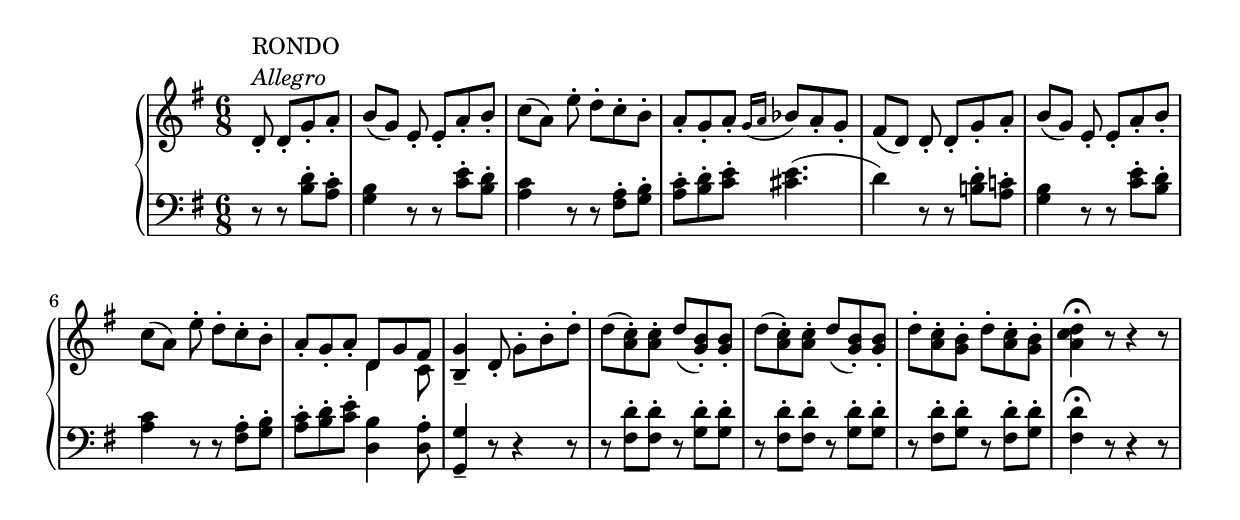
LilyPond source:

%% DO NOT EDIT this file manually; it is automatically
%% generated from LSR http://lsr.dsi.unimi.it
%% Make any changes in LSR itself, or in Documentation/snippets/new/ ,
%% and then run scripts/auxiliar/makelsr.py
%%
%% This file is in the public domain.
\version "2.17.25"

\header {
  lsrtags = "headword"

  texidoc = "
Expressive headword

"
  doctitle = "Expressive headword"
} % begin verbatim

\include "english.ly"

% NR 1.3 Expressive marks

% L. v. Beethoven, Op. 49 no. 1
% Piano sonata 19 - "Leichte Sonate"
% measures 1 - 12

%\layout {
%   \context {
%      \Score
%      \override SpacingSpanner.base-shortest-duration =
%         #(ly:make-moment 1/20)
%   }
%}

\new PianoStaff <<

   % RH Staff
   \new Staff {
      \clef treble
      \key g \major
      \time 6/8
      \partial 2
      \once \override TextScript.staff-padding = #2
      d'8 \staccato
      ^ \markup { \column {
         RONDO
         \italic Allegro } }
      d'8 \staccato
      g'8 \staccato
      a'8 \staccato

      |

      b'8 [ (
      g'8 ] )
      e'8 \staccato
      e' \staccato
      a'8 \staccato
      b'8 \staccato

      |

      c''8 [ (
      a'8 ] )
      e''8 \staccato
      d''8 \staccato
      c''8 \staccato
      b'8 \staccato

      |

      a'8 \staccato
      g'8 \staccato
      a'8 \staccato
      \acciaccatura { g'16 [ a'16 ] }
      bf'8
      a'8 \staccato
      g'8 \staccato

      |

      fs'8 [ (
      d'8 ] )
      d'8 \staccato
      d'8 \staccato
      g'8 \staccato
      a'8 \staccato

      |

      b'8 [ (
      g'8 ] )
      e'8 \staccato
      e'8 \staccato
      a'8 \staccato
      b'8 \staccato

      |

      c''8 [ (
      a'8 ] )
      e''8 \staccato
      d''8 \staccato
      c''8 \staccato
      b'8 \staccato

      |

      a'8 \staccato
      g'8 \staccato
      a'8 \staccato
      <<
         {
            \voiceOne
            d'8
            g'8
            fs'8
            \oneVoice
         }
         \new Voice {
            \voiceTwo
            d'4
            c'8
            \oneVoice
         }
      >>

      |

      <b g'>4 \tenuto
      d'8 \staccato
      g'8 \staccato
      b'8 \staccato
      d''8 \staccato

      |

      d''8 (
      <c'' a'>8 \staccato )
      <c'' a'>8 \staccato
      d''8 (
      <b' g'>8 \staccato )
      <b' g'>8 \staccato

      |

      d''8 (
      <c'' a'>8 \staccato )
      <c'' a'>8 \staccato
      d''8 (
      <b' g'>8 \staccato )
      <b' g'>8 \staccato

      |

      d''8 \staccato
      <c'' a'>8 \staccato
      <b' g'>8 \staccato
      d'' \staccato
      <c'' a'>8 \staccato
      <b' g'>8 \staccato

      |

      <d'' c'' a'>4 \fermata
      r8 r4 r8
   }

   % LH Staff
   \new Staff {
      \clef bass
      \key g \major
      \time 6/8
      \partial 2
      r8
      r8
      <d' b>8 \staccato
      <c' a>8 \staccato

      |

      <b g>4
      r8
      r8
      <e' c'>8 \staccato
      <d' b>8 \staccato

      |

      <c' a>4
      r8
      r8
      <a fs>8 \staccato
      <b g>8 \staccato

      |

      <c' a>8 \staccato
      <b d'>8 \staccato
      <e' c'>8 \staccato
      <e' cs'>4. (

      |

      d'4 )
      r8
      r8
      <d' b!>8 \staccato
      <c'! a>8 \staccato

      |

      <b g>4
      r8
      r8
      <e' c'>8 \staccato
      <d' b>8 \staccato

      |

      <c' a>4
      r8
      r8
      <a fs>8 \staccato
      <b g>8 \staccato

      |

      <c' a>8 \staccato
      <d' b>8 \staccato
      <e' c'>8 \staccato
      <b d>4
      <a d>8 \staccato

      |

      <g g,>4 \tenuto
      r8
      r4
      r8

      |

      r8
      <d' fs>8 \staccato
      <d' fs>8 \staccato
      r8
      <d' g>8 \staccato
      <d' g>8 \staccato

      |

      r8
      <d' fs>8 \staccato
      <d' fs>8 \staccato
      r8
      <d' g>8 \staccato
      <d' g>8 \staccato

      |

      r8
      <d' fs>8 \staccato
      <d' g>8 \staccato
      r8
      <d' fs>8 \staccato
      <d' g>8 \staccato

      |

      <d' fs>4 \fermata
      r8 r4 r8
   }

>>
